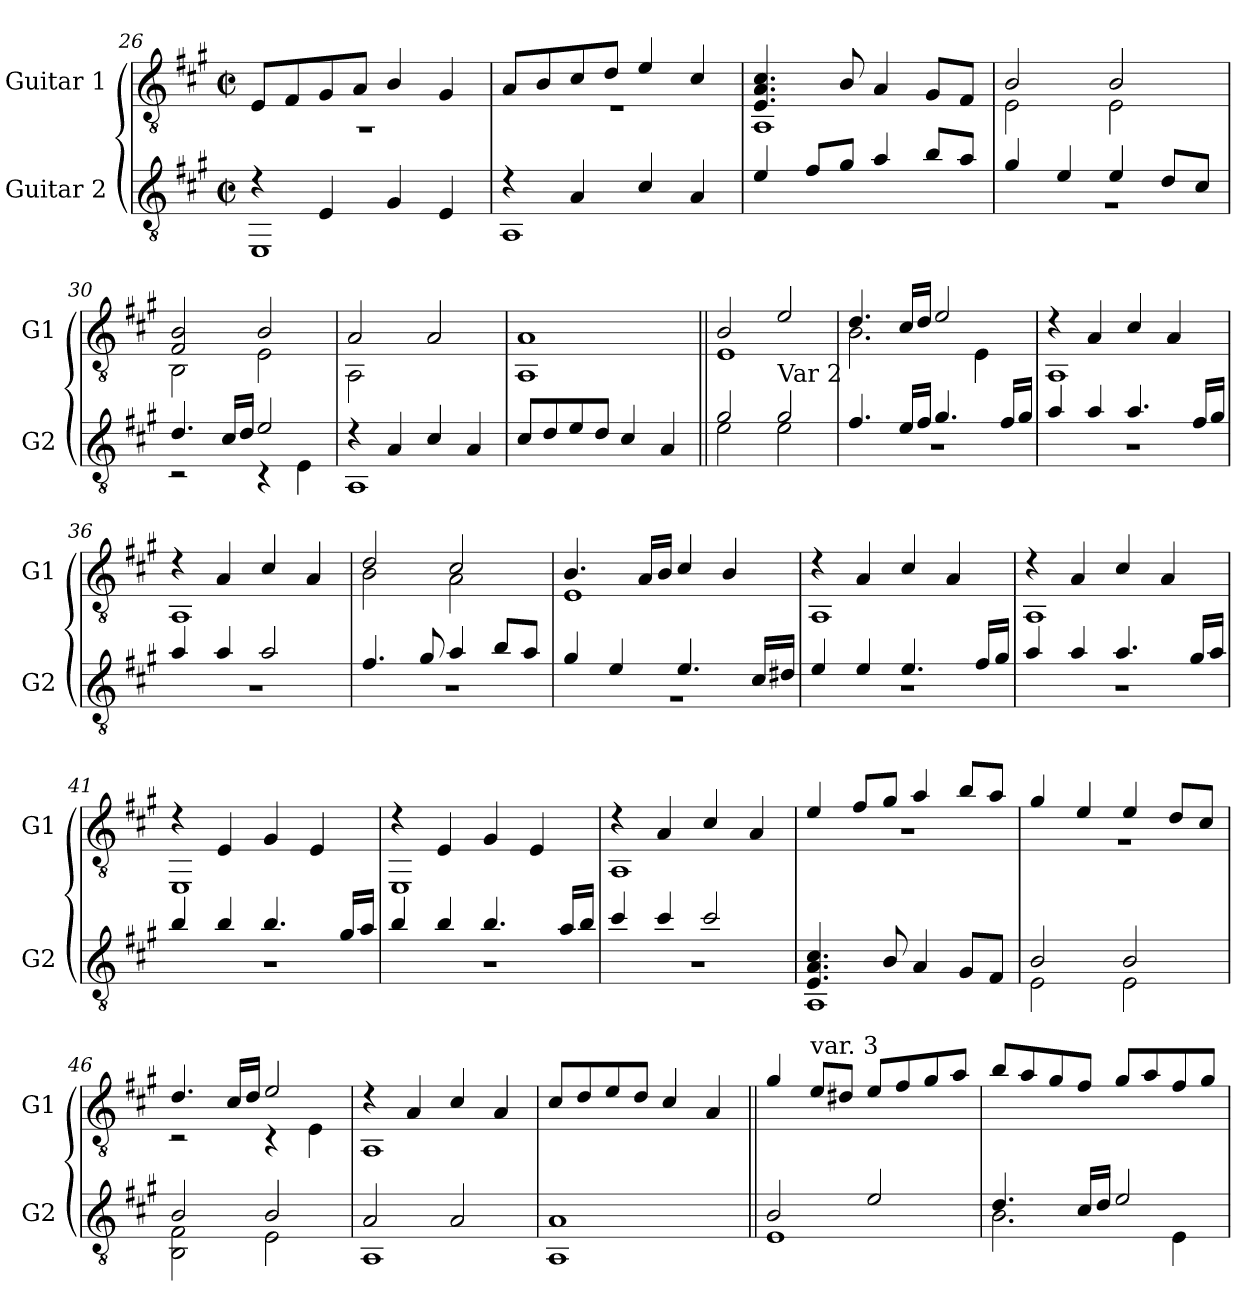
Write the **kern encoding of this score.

**kern	**kern
*part2	*part1
*staff2	*staff1
*I"Guitar 2	*I"Guitar 1
*I'G2	*I'G1
*clefGv2	*clefGv2
*ITrd7c12	*ITrd7c12
*k[f#c#g#]	*k[f#c#g#]
*A:	*A:
*M2/2	*M2/2
*met(c|)	*met(c|)
=26	=26
*^	*^
4r	1EEEi	8EEi/L	1r
.	.	8FF#i/	.
4EEi/	.	8GG#i/	.
.	.	8AAi/J	.
4GG#i/	.	4BBi/	.
4EEi/	.	4GG#i/	.
!!LO:LB:g=z	!!
=27	=27	=27	=27
4r	1AAAi	8AAi/L	1r
.	.	8BBi/	.
4AAi/	.	8C#i/	.
.	.	8Di/J	.
4C#i/	.	4Ei/	.
4AAi/	.	4C#i/	.
*v	*v	*	*
=28	=28	=28
4Ei/	4.EEi/ 4.AAi 4.C#i	1AAAi
8F#i/L	.	.
8G#i/J	8BBi/	.
4Ai/	4AAi/	.
8Bi/L	8GG#i/L	.
8Ai/J	8FF#i/J	.
=29	=29	=29
*^	*	*
4G#i/	1r	2BBi/	2EEi\
4Ei/	.	.	.
4Ei/	.	2BBi/	2EEi\
8Di/L	.	.	.
8C#i/J	.	.	.
=30	=30	=30	=30
4.Di/	2r	2FF#i/ 2BBi	2BBBi\
16C#i/LL	.	.	.
16Di/JJ	.	.	.
2Ei/	4r	2BBi/	2EEi\
.	4EEi\	.	.
=31	=31	=31	=31
4r	1AAAi	2AAi/	2AAAi\
4AAi/	.	.	.
4C#i/	.	2AAi/	2ryy
4AAi/	.	.	.
*v	*v	*	*
*	*v	*v
=32	=32
8C#i/L	1AAAi 1AAi
8Di/	.
8Ei/	.
8Di/J	.
4C#i/	.
4AAi/	.
!!LO:PB:g=z
=33||	=33||
*^	*^
2G#i/	2Ei\	2BBi/	1EEi
!LO:TX:a:t=Var 2	!	!	!
2G#i/	2Ei\	2Ei/	.
=34	=34	=34	=34
4.F#i/	1r	4.Di/	2.BBi\
16Ei/LL	.	16C#i/LL	.
16F#i/JJ	.	16Di/JJ	.
4.G#i/	.	2Ei/	.
.	.	.	4EEi\
16F#i/LL	.	.	.
16G#i/JJ	.	.	.
=35	=35	=35	=35
4Ai/	1r	4r	1AAAi
4Ai/	.	4AAi/	.
4.Ai/	.	4C#i/	.
.	.	4AAi/	.
16F#i/LL	.	.	.
16G#i/JJ	.	.	.
=36	=36	=36	=36
4Ai/	1r	4r	1AAAi
4Ai/	.	4AAi/	.
2Ai/	.	4C#i/	.
.	.	4AAi/	.
=37	=37	=37	=37
4.F#i/	1r	2Di/	2BBi\
8G#i/	.	.	.
4Ai/	.	2C#i/	2AAi\
8Bi/L	.	.	.
8Ai/J	.	.	.
=38	=38	=38	=38
4G#i/	1r	4.BBi/	1EEi
4Ei/	.	.	.
.	.	16AAi/LL	.
.	.	16BBi/JJ	.
4.Ei/	.	4C#i/	.
.	.	4BBi/	.
16C#i/LL	.	.	.
16D#Xi/JJ	.	.	.
=39	=39	=39	=39
4Ei/	1r	4r	1AAAi
4Ei/	.	4AAi/	.
4.Ei/	.	4C#i/	.
.	.	4AAi/	.
16F#i/LL	.	.	.
16G#i/JJ	.	.	.
!!LO:LB:g=z	!!
=40	=40	=40	=40
4Ai/	1r	4r	1AAAi
4Ai/	.	4AAi/	.
4.Ai/	.	4C#i/	.
.	.	4AAi/	.
16G#i/LL	.	.	.
16Ai/JJ	.	.	.
=41	=41	=41	=41
4Bi/	1r	4r	1EEEi
4Bi/	.	4EEi/	.
4.Bi/	.	4GG#i/	.
.	.	4EEi/	.
16G#i/LL	.	.	.
16Ai/JJ	.	.	.
=42	=42	=42	=42
4Bi/	1r	4r	1EEEi
4Bi/	.	4EEi/	.
4.Bi/	.	4GG#i/	.
.	.	4EEi/	.
16Ai/LL	.	.	.
16Bi/JJ	.	.	.
=43	=43	=43	=43
4c#i/	1r	4r	1AAAi
4c#i/	.	4AAi/	.
2c#i/	.	4C#i/	.
.	.	4AAi/	.
=44	=44	=44	=44
4.EEi/ 4.AAi 4.C#i	1AAAi	4Ei/	1r
.	.	8F#i/L	.
8BBi/	.	8G#i/J	.
4AAi/	.	4Ai/	.
8GG#i/L	.	8Bi/L	.
8FF#i/J	.	8Ai/J	.
=45	=45	=45	=45
2BBi/	2EEi\	4G#i/	1r
.	.	4Ei/	.
2BBi/	2EEi\	4Ei/	.
.	.	8Di/L	.
.	.	8C#i/J	.
=46	=46	=46	=46
2BBi/	2BBBi\ 2FF#i	4.Di/	2r
.	.	16C#i/LL	.
.	.	16Di/JJ	.
2BBi/	2EEi\	2Ei/	4r
.	.	.	4EEi\
!!LO:LB:g=z	!!
=47	=47	=47	=47
*	*^	*	*
2AAi/	2ryy	1AAAi	4r	1AAAi
.	.	.	4AAi/	.
2AAi/	2ryy	.	4C#i/	.
.	.	.	4AAi/	.
*v	*v	*v	*	*
*	*v	*v
=48	=48
1AAAi 1AAi	8C#i/L
.	8Di/
.	8Ei/
.	8Di/J
.	4C#i/
.	4AAi/
=49||	=49||
*^	*
2BBi/	1EEi	4G#i/
!	!	!LO:TX:a:t=var. 3
.	.	8Ei/L
.	.	8D#Xi/J
2Ei/	.	8Ei/L
.	.	8F#i/
.	.	8G#i/
.	.	8Ai/J
=50	=50	=50
4.Di/	2.BBi\	8Bi/L
.	.	8Ai/
.	.	8G#i/
16C#i/LL	.	8F#i/J
16Di/JJ	.	.
2Ei/	.	8G#i/L
.	.	8Ai/
.	4EEi\	8F#i/
.	.	8G#i/J
*v	*v	*
=	=
*-	*-
